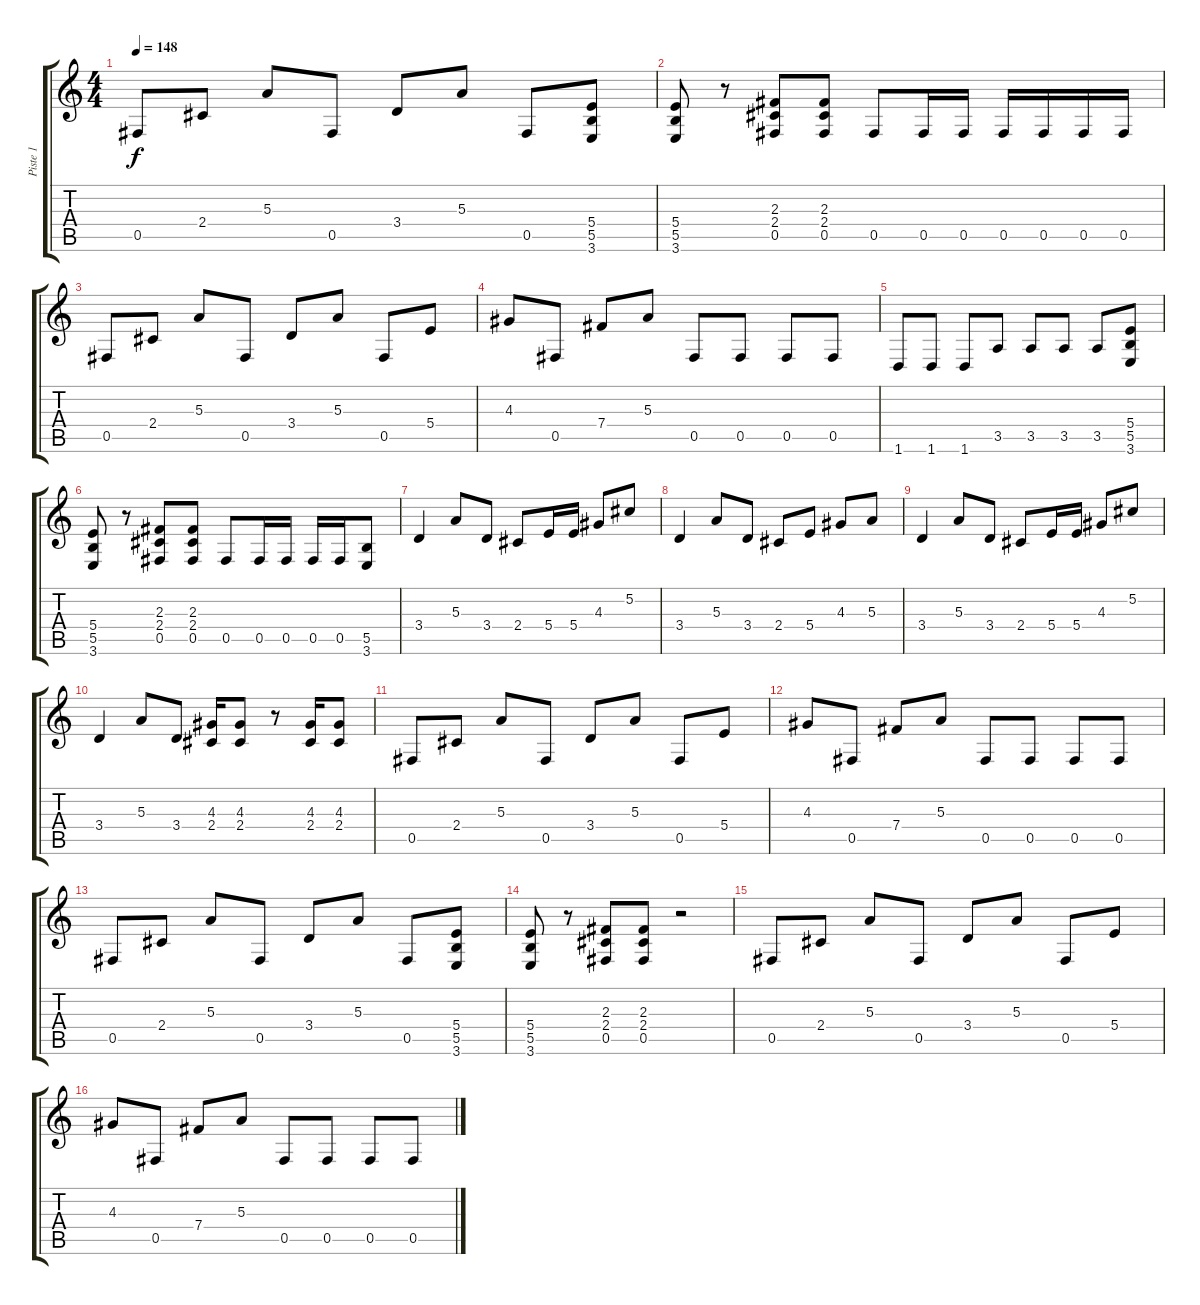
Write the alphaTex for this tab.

\track ("Piste 1" "Piste 1") {instrument distortionguitar}
\staff {score tabs}
\tuning (Db4 Ab3 E3 B2 Gb2 Db2) {hide}
\ts (4 4)
\tempo 148
\clef g2
\ks c
0.5.8{dy f} 2.4.8 5.3.8 0.5.8 3.4.8 5.3.8 0.5.8 (5.4 5.5 3.6).8 |
(5.4 5.5 3.6).8 r.8 (2.3 2.4 0.5).8 (2.3 2.4 0.5).8 0.5.8 0.5.16 0.5.16 0.5.16 0.5.16 0.5.16 0.5.16 |
0.5.8 2.4.8 5.3.8 0.5.8 3.4.8 5.3.8 0.5.8 5.4.8 |
4.3.8 0.5.8 7.4.8 5.3.8 0.5.8 0.5.8 0.5.8 0.5.8 |
1.6.8 1.6.8 1.6.8 3.5.8 3.5.8 3.5.8 3.5.8 (5.4 5.5 3.6).8 |
(5.4 5.5 3.6).8 r.8 (2.3 2.4 0.5).8 (2.3 2.4 0.5).8 0.5.8 0.5.16 0.5.16 0.5.16 0.5.16 (5.5 3.6).8 |
3.4.4 5.3.8 3.4.8 2.4.8 5.4.16 5.4.16 4.3.8 5.2.8 |
3.4.4 5.3.8 3.4.8 2.4.8 5.4.8 4.3.8 5.3.8 |
3.4.4 5.3.8 3.4.8 2.4.8 5.4.16 5.4.16 4.3.8 5.2.8 |
3.4.4 5.3.8 3.4.8 (4.3 2.4).16 (4.3 2.4).8 r.8 (4.3 2.4).16 (4.3 2.4).8 |
0.5.8 2.4.8 5.3.8 0.5.8 3.4.8 5.3.8 0.5.8 5.4.8 |
4.3.8 0.5.8 7.4.8 5.3.8 0.5.8 0.5.8 0.5.8 0.5.8 |
0.5.8 2.4.8 5.3.8 0.5.8 3.4.8 5.3.8 0.5.8 (5.4 5.5 3.6).8 |
(5.4 5.5 3.6).8 r.8 (2.3 2.4 0.5).8 (2.3 2.4 0.5).8 r.2 |
0.5.8 2.4.8 5.3.8 0.5.8 3.4.8 5.3.8 0.5.8 5.4.8 |
4.3.8 0.5.8 7.4.8 5.3.8 0.5.8 0.5.8 0.5.8 0.5.8
